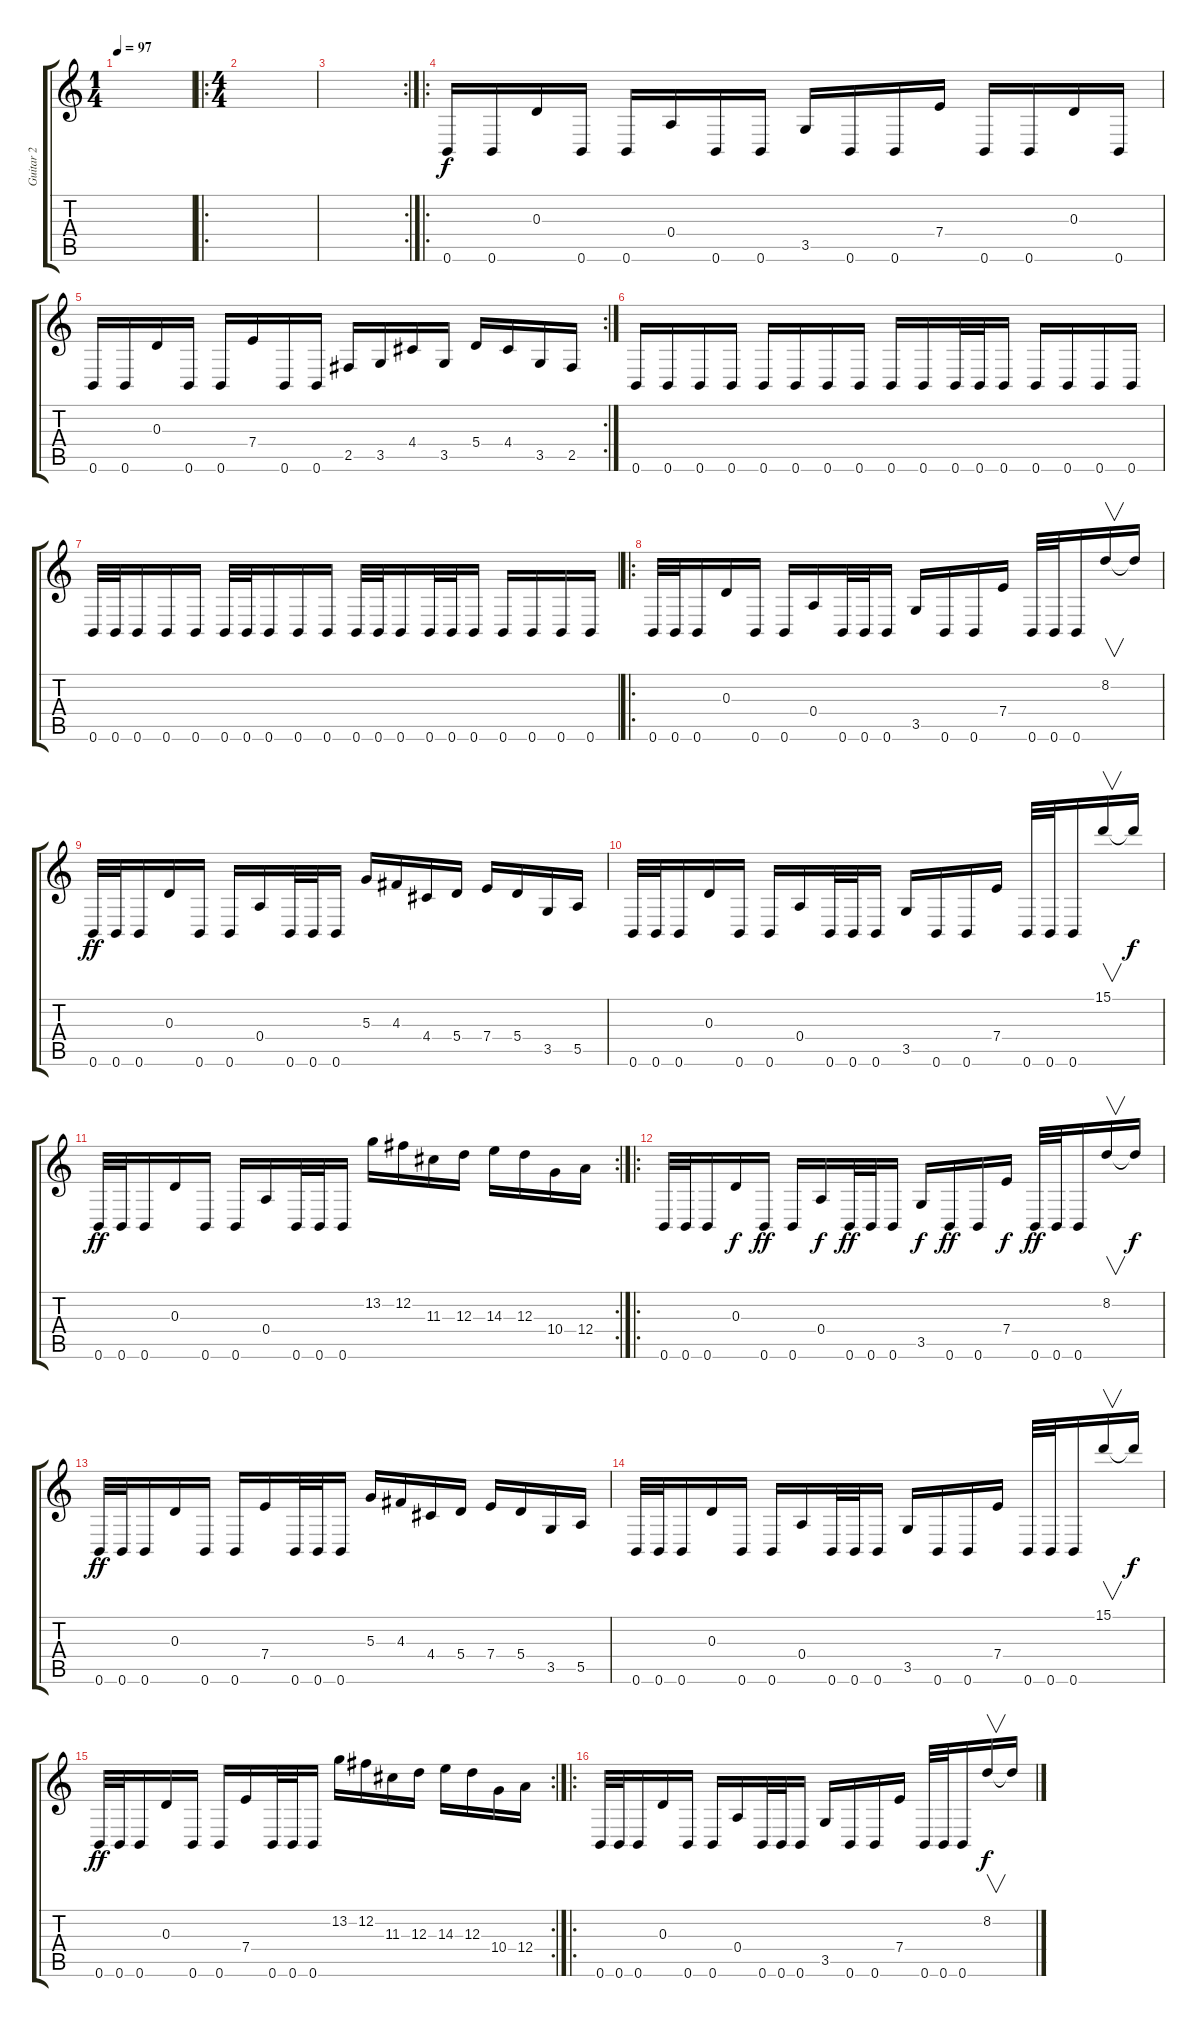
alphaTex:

\track ("Guitar 2" "Guitar 2") {instrument distortionguitar}
\staff {score tabs}
\tuning (B3 Gb3 D3 A2 E2 B1) {hide}
\ts (1 4)
\tempo 97
\clef g2
\ks c
|
\ro
\ts (4 4)
|
\rc 2
|
\ro
0.6.16 0.6.16 0.3.16 0.6.16 0.6.16 0.4.16 0.6.16 0.6.16 3.5.16 0.6.16 0.6.16 7.4.16 0.6.16 0.6.16 0.3.16 0.6.16 |
\rc 2
0.6.16 0.6.16 0.3.16 0.6.16 0.6.16 7.4.16 0.6.16 0.6.16 2.5.16 3.5.16 4.4.16 3.5.16 5.4.16 4.4.16 3.5.16 2.5.16 |
0.6.16 0.6.16 0.6.16 0.6.16 0.6.16 0.6.16 0.6.16 0.6.16 0.6.16 0.6.16 0.6.32 0.6.32 0.6.16 0.6.16 0.6.16 0.6.16 0.6.16 |
0.6.32 0.6.32 0.6.16 0.6.16 0.6.16 0.6.32 0.6.32 0.6.16 0.6.16 0.6.16 0.6.32 0.6.32 0.6.16 0.6.32 0.6.32 0.6.16 0.6.16 0.6.16 0.6.16 0.6.16 |
\ro
0.6.32 0.6.32 0.6.16 0.3.16 0.6.16 0.6.16 0.4.16 0.6.32 0.6.32 0.6.16 3.5.16 0.6.16 0.6.16 7.4.16 0.6.32 0.6.32 0.6.16 8.2.16{v dy f} 8.2{t}.16 |
0.6.32{dy ff} 0.6.32 0.6.16 0.3.16 0.6.16 0.6.16 0.4.16 0.6.32 0.6.32 0.6.16 5.3.16 4.3.16 4.4.16 5.4.16 7.4.16 5.4.16 3.5.16 5.5.16 |
0.6.32 0.6.32 0.6.16 0.3.16 0.6.16 0.6.16 0.4.16 0.6.32 0.6.32 0.6.16 3.5.16 0.6.16 0.6.16 7.4.16 0.6.32 0.6.32 0.6.16 15.1.16{v} 15.1{t}.16{dy f} |
\rc 2
0.6.32{dy ff} 0.6.32 0.6.16 0.3.16 0.6.16 0.6.16 0.4.16 0.6.32 0.6.32 0.6.16 13.2.16 12.2.16 11.3.16 12.3.16 14.3.16 12.3.16 10.4.16 12.4.16 |
\ro
0.6.32 0.6.32 0.6.16 0.3.16{dy f} 0.6.16{dy ff} 0.6.16 0.4.16{dy f} 0.6.32{dy ff} 0.6.32 0.6.16 3.5.16{dy f} 0.6.16{dy ff} 0.6.16 7.4.16{dy f} 0.6.32{dy ff} 0.6.32 0.6.16 8.2.16{v} 8.2{t}.16{dy f} |
0.6.32{dy ff} 0.6.32 0.6.16 0.3.16 0.6.16 0.6.16 7.4.16 0.6.32 0.6.32 0.6.16 5.3.16 4.3.16 4.4.16 5.4.16 7.4.16 5.4.16 3.5.16 5.5.16 |
0.6.32 0.6.32 0.6.16 0.3.16 0.6.16 0.6.16 0.4.16 0.6.32 0.6.32 0.6.16 3.5.16 0.6.16 0.6.16 7.4.16 0.6.32 0.6.32 0.6.16 15.1.16{v} 15.1{t}.16{dy f} |
\rc 2
0.6.32{dy ff} 0.6.32 0.6.16 0.3.16 0.6.16 0.6.16 7.4.16 0.6.32 0.6.32 0.6.16 13.2.16 12.2.16 11.3.16 12.3.16 14.3.16 12.3.16 10.4.16 12.4.16 |
\ro
0.6.32 0.6.32 0.6.16 0.3.16 0.6.16 0.6.16 0.4.16 0.6.32 0.6.32 0.6.16 3.5.16 0.6.16 0.6.16 7.4.16 0.6.32 0.6.32 0.6.16 8.2.16{v dy f} 8.2{t}.16
